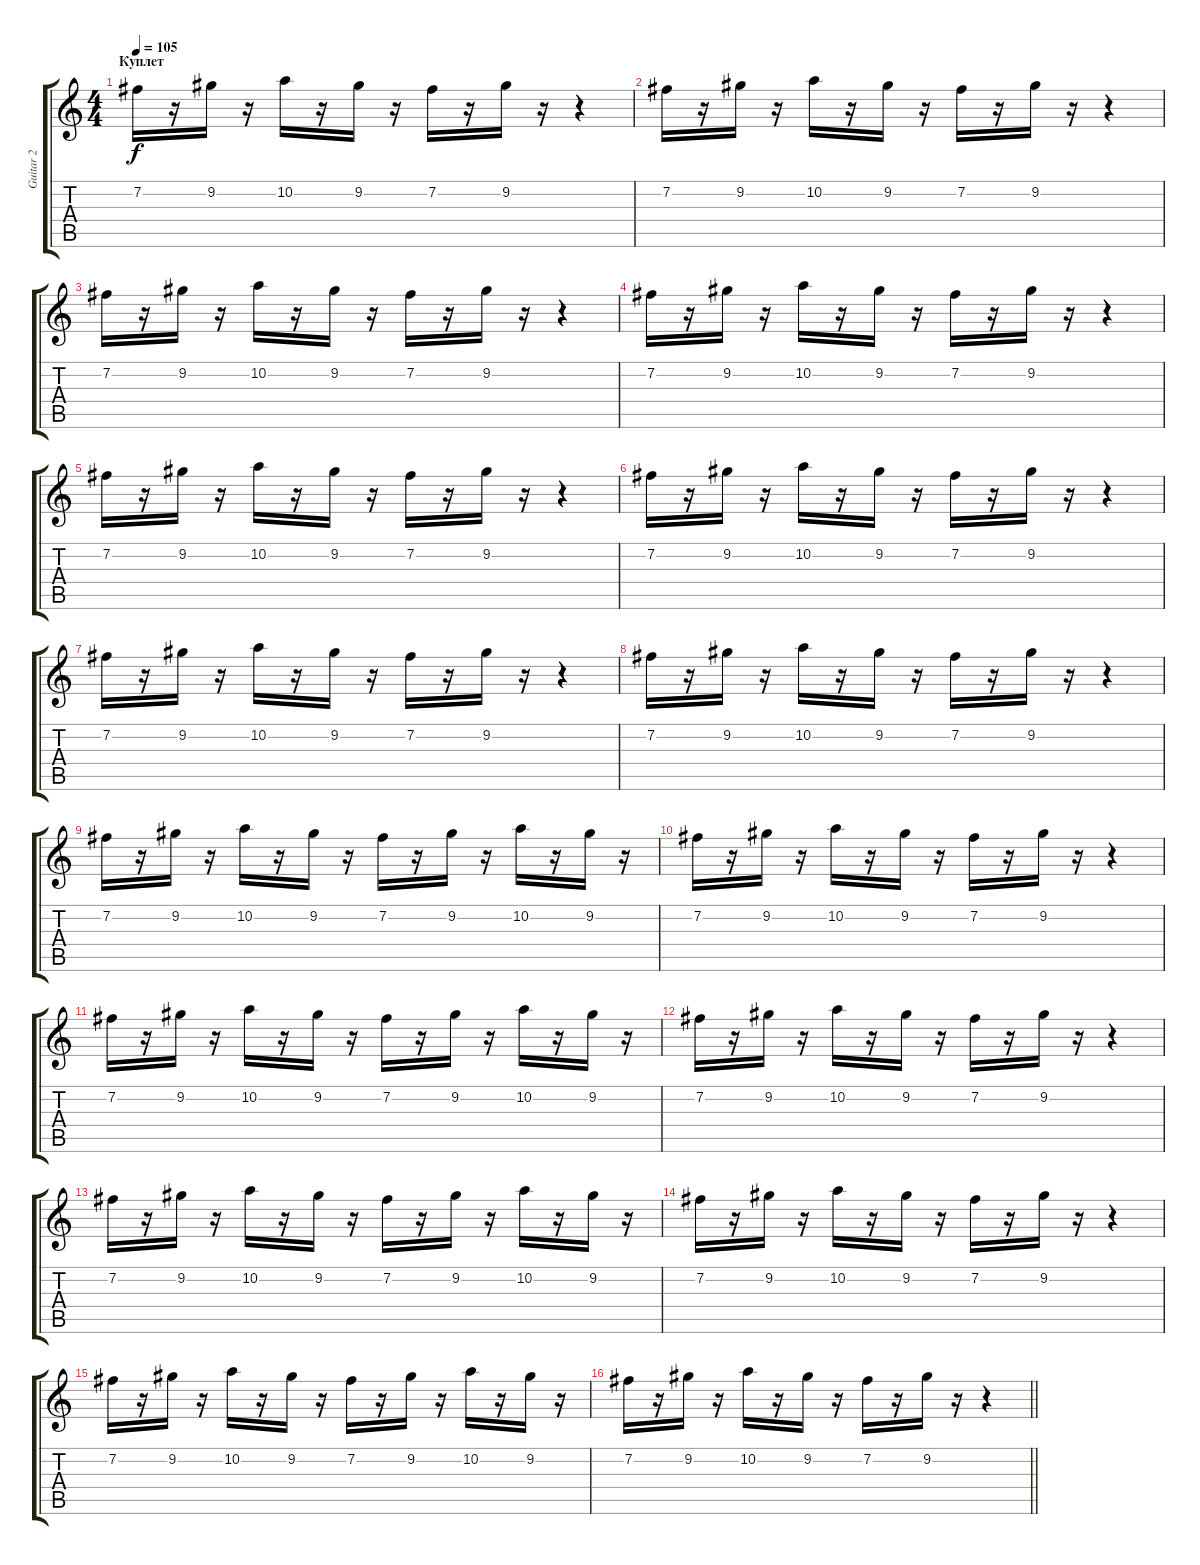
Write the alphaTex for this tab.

\track ("Guitar 2" "Guitar 2") {instrument electricguitarjazz}
\staff {score tabs}
\tuning (E4 B3 G3 D3 A2 E2) {hide}
\ts (4 4)
\section ("" "Куплет")
\tempo 105
\clef g2
\ks c
7.2.16{dy f instrument electricguitarjazz} r.16 9.2.16 r.16 10.2.16 r.16 9.2.16 r.16{volume 9} 7.2.16 r.16 9.2.16 r.16 r.4 |
7.2.16 r.16 9.2.16 r.16 10.2.16 r.16 9.2.16 r.16 7.2.16 r.16 9.2.16 r.16 r.4 |
7.2.16 r.16 9.2.16 r.16 10.2.16 r.16 9.2.16 r.16 7.2.16 r.16 9.2.16 r.16 r.4 |
7.2.16 r.16 9.2.16 r.16 10.2.16 r.16 9.2.16 r.16 7.2.16 r.16 9.2.16 r.16 r.4 |
7.2.16 r.16 9.2.16 r.16 10.2.16 r.16 9.2.16 r.16 7.2.16 r.16 9.2.16 r.16 r.4 |
7.2.16 r.16 9.2.16 r.16 10.2.16 r.16 9.2.16 r.16 7.2.16 r.16 9.2.16 r.16 r.4 |
7.2.16 r.16 9.2.16 r.16 10.2.16 r.16 9.2.16 r.16 7.2.16 r.16 9.2.16 r.16 r.4 |
7.2.16 r.16 9.2.16 r.16 10.2.16 r.16 9.2.16 r.16 7.2.16 r.16 9.2.16 r.16 r.4 |
7.2.16 r.16 9.2.16 r.16 10.2.16 r.16 9.2.16 r.16 7.2.16 r.16 9.2.16 r.16 10.2.16 r.16 9.2.16 r.16 |
7.2.16 r.16 9.2.16 r.16 10.2.16 r.16 9.2.16 r.16 7.2.16 r.16 9.2.16 r.16 r.4 |
7.2.16 r.16 9.2.16 r.16 10.2.16 r.16 9.2.16 r.16 7.2.16 r.16 9.2.16 r.16 10.2.16 r.16 9.2.16 r.16 |
7.2.16 r.16 9.2.16 r.16 10.2.16 r.16 9.2.16 r.16 7.2.16 r.16 9.2.16 r.16 r.4 |
7.2.16 r.16 9.2.16 r.16 10.2.16 r.16 9.2.16 r.16 7.2.16 r.16 9.2.16 r.16 10.2.16 r.16 9.2.16 r.16 |
7.2.16 r.16 9.2.16 r.16 10.2.16 r.16 9.2.16 r.16 7.2.16 r.16 9.2.16 r.16 r.4 |
7.2.16 r.16 9.2.16 r.16 10.2.16 r.16 9.2.16 r.16 7.2.16 r.16 9.2.16 r.16 10.2.16 r.16 9.2.16 r.16 |
\barLineRight lightlight
7.2.16 r.16 9.2.16 r.16 10.2.16 r.16 9.2.16 r.16 7.2.16 r.16 9.2.16 r.16 r.4
